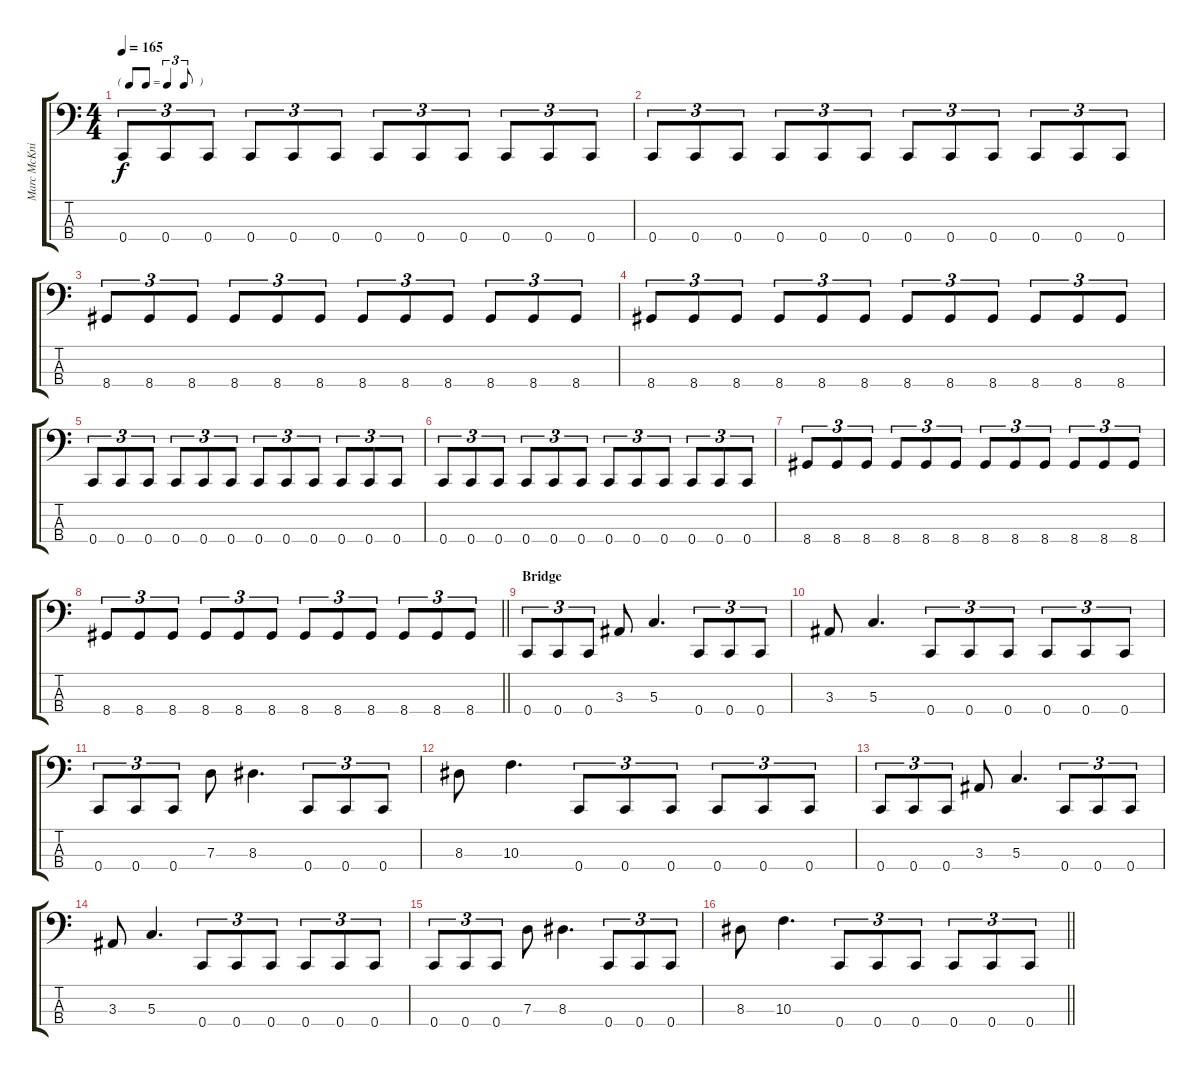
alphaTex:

\track ("Marc McKnight" "Marc McKni") {instrument electricbassfinger}
\staff {score tabs}
\tuning (F2 C2 G1 C1) {hide}
\ts (4 4)
\tf triplet8th
\tempo 165
\clef f4
\ks c
0.4.8{tu (3 2) dy f} 0.4.8{tu (3 2)} 0.4.8{tu (3 2)} 0.4.8{tu (3 2)} 0.4.8{tu (3 2)} 0.4.8{tu (3 2)} 0.4.8{tu (3 2)} 0.4.8{tu (3 2)} 0.4.8{tu (3 2)} 0.4.8{tu (3 2)} 0.4.8{tu (3 2)} 0.4.8{tu (3 2)} |
0.4.8{tu (3 2)} 0.4.8{tu (3 2)} 0.4.8{tu (3 2)} 0.4.8{tu (3 2)} 0.4.8{tu (3 2)} 0.4.8{tu (3 2)} 0.4.8{tu (3 2)} 0.4.8{tu (3 2)} 0.4.8{tu (3 2)} 0.4.8{tu (3 2)} 0.4.8{tu (3 2)} 0.4.8{tu (3 2)} |
8.4.8{tu (3 2)} 8.4.8{tu (3 2)} 8.4.8{tu (3 2)} 8.4.8{tu (3 2)} 8.4.8{tu (3 2)} 8.4.8{tu (3 2)} 8.4.8{tu (3 2)} 8.4.8{tu (3 2)} 8.4.8{tu (3 2)} 8.4.8{tu (3 2)} 8.4.8{tu (3 2)} 8.4.8{tu (3 2)} |
8.4.8{tu (3 2)} 8.4.8{tu (3 2)} 8.4.8{tu (3 2)} 8.4.8{tu (3 2)} 8.4.8{tu (3 2)} 8.4.8{tu (3 2)} 8.4.8{tu (3 2)} 8.4.8{tu (3 2)} 8.4.8{tu (3 2)} 8.4.8{tu (3 2)} 8.4.8{tu (3 2)} 8.4.8{tu (3 2)} |
0.4.8{tu (3 2)} 0.4.8{tu (3 2)} 0.4.8{tu (3 2)} 0.4.8{tu (3 2)} 0.4.8{tu (3 2)} 0.4.8{tu (3 2)} 0.4.8{tu (3 2)} 0.4.8{tu (3 2)} 0.4.8{tu (3 2)} 0.4.8{tu (3 2)} 0.4.8{tu (3 2)} 0.4.8{tu (3 2)} |
0.4.8{tu (3 2)} 0.4.8{tu (3 2)} 0.4.8{tu (3 2)} 0.4.8{tu (3 2)} 0.4.8{tu (3 2)} 0.4.8{tu (3 2)} 0.4.8{tu (3 2)} 0.4.8{tu (3 2)} 0.4.8{tu (3 2)} 0.4.8{tu (3 2)} 0.4.8{tu (3 2)} 0.4.8{tu (3 2)} |
8.4.8{tu (3 2)} 8.4.8{tu (3 2)} 8.4.8{tu (3 2)} 8.4.8{tu (3 2)} 8.4.8{tu (3 2)} 8.4.8{tu (3 2)} 8.4.8{tu (3 2)} 8.4.8{tu (3 2)} 8.4.8{tu (3 2)} 8.4.8{tu (3 2)} 8.4.8{tu (3 2)} 8.4.8{tu (3 2)} |
\barLineRight lightlight
8.4.8{tu (3 2)} 8.4.8{tu (3 2)} 8.4.8{tu (3 2)} 8.4.8{tu (3 2)} 8.4.8{tu (3 2)} 8.4.8{tu (3 2)} 8.4.8{tu (3 2)} 8.4.8{tu (3 2)} 8.4.8{tu (3 2)} 8.4.8{tu (3 2)} 8.4.8{tu (3 2)} 8.4.8{tu (3 2)} |
\section ("" "Bridge")
0.4.8{tu (3 2)} 0.4.8{tu (3 2)} 0.4.8{tu (3 2)} 3.3.8 5.3.4{d} 0.4.8{tu (3 2)} 0.4.8{tu (3 2)} 0.4.8{tu (3 2)} |
3.3.8 5.3.4{d} 0.4.8{tu (3 2)} 0.4.8{tu (3 2)} 0.4.8{tu (3 2)} 0.4.8{tu (3 2)} 0.4.8{tu (3 2)} 0.4.8{tu (3 2)} |
0.4.8{tu (3 2)} 0.4.8{tu (3 2)} 0.4.8{tu (3 2)} 7.3.8 8.3.4{d} 0.4.8{tu (3 2)} 0.4.8{tu (3 2)} 0.4.8{tu (3 2)} |
8.3.8 10.3.4{d} 0.4.8{tu (3 2)} 0.4.8{tu (3 2)} 0.4.8{tu (3 2)} 0.4.8{tu (3 2)} 0.4.8{tu (3 2)} 0.4.8{tu (3 2)} |
0.4.8{tu (3 2)} 0.4.8{tu (3 2)} 0.4.8{tu (3 2)} 3.3.8 5.3.4{d} 0.4.8{tu (3 2)} 0.4.8{tu (3 2)} 0.4.8{tu (3 2)} |
3.3.8 5.3.4{d} 0.4.8{tu (3 2)} 0.4.8{tu (3 2)} 0.4.8{tu (3 2)} 0.4.8{tu (3 2)} 0.4.8{tu (3 2)} 0.4.8{tu (3 2)} |
0.4.8{tu (3 2)} 0.4.8{tu (3 2)} 0.4.8{tu (3 2)} 7.3.8 8.3.4{d} 0.4.8{tu (3 2)} 0.4.8{tu (3 2)} 0.4.8{tu (3 2)} |
\barLineRight lightlight
8.3.8 10.3.4{d} 0.4.8{tu (3 2)} 0.4.8{tu (3 2)} 0.4.8{tu (3 2)} 0.4.8{tu (3 2)} 0.4.8{tu (3 2)} 0.4.8{tu (3 2)}
